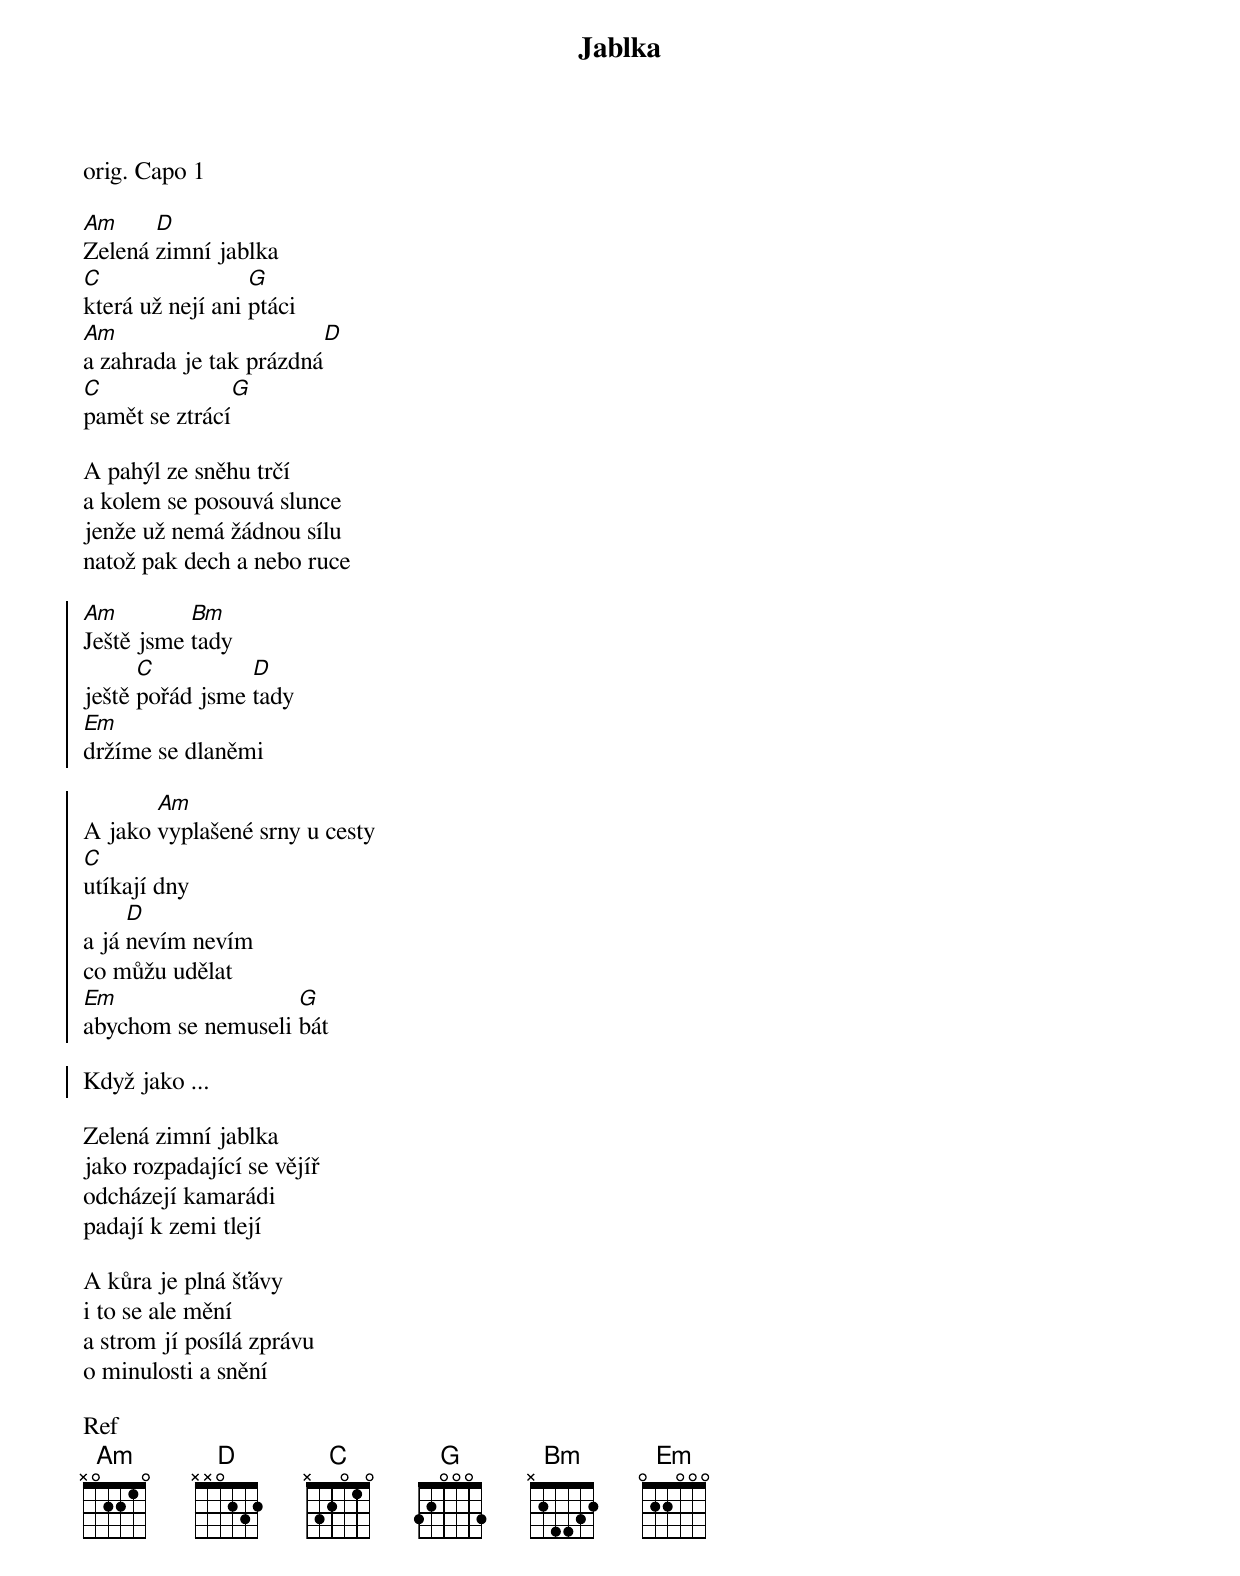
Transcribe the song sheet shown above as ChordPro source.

{title: Jablka}

orig. Capo 1

[Am]Zelená [D]zimní jablka
[C]která už nejí ani [G]ptáci
[Am]a zahrada je tak prázdná[D]
[C]pamět se ztrácí[G]

A pahýl ze sněhu trčí
a kolem se posouvá slunce
jenže už nemá žádnou sílu
natož pak dech a nebo ruce

{start_of_chorus}
[Am]Ještě jsme [Bm]tady
ještě [C]pořád jsme [D]tady
[Em]držíme se dlaněmi
{end_of_chorus}

{start_of_chorus}
A jako [Am]vyplašené srny u cesty
[C]utíkají dny
a já [D]nevím nevím
co můžu udělat
[Em]abychom se nemuseli [G]bát
{end_of_chorus}

{start_of_chorus}
Když jako ...
{end_of_chorus}

Zelená zimní jablka
jako rozpadající se vějíř
odcházejí kamarádi
padají k zemi tlejí

A kůra je plná šťávy
i to se ale mění
a strom jí posílá zprávu
o minulosti a snění

Ref
